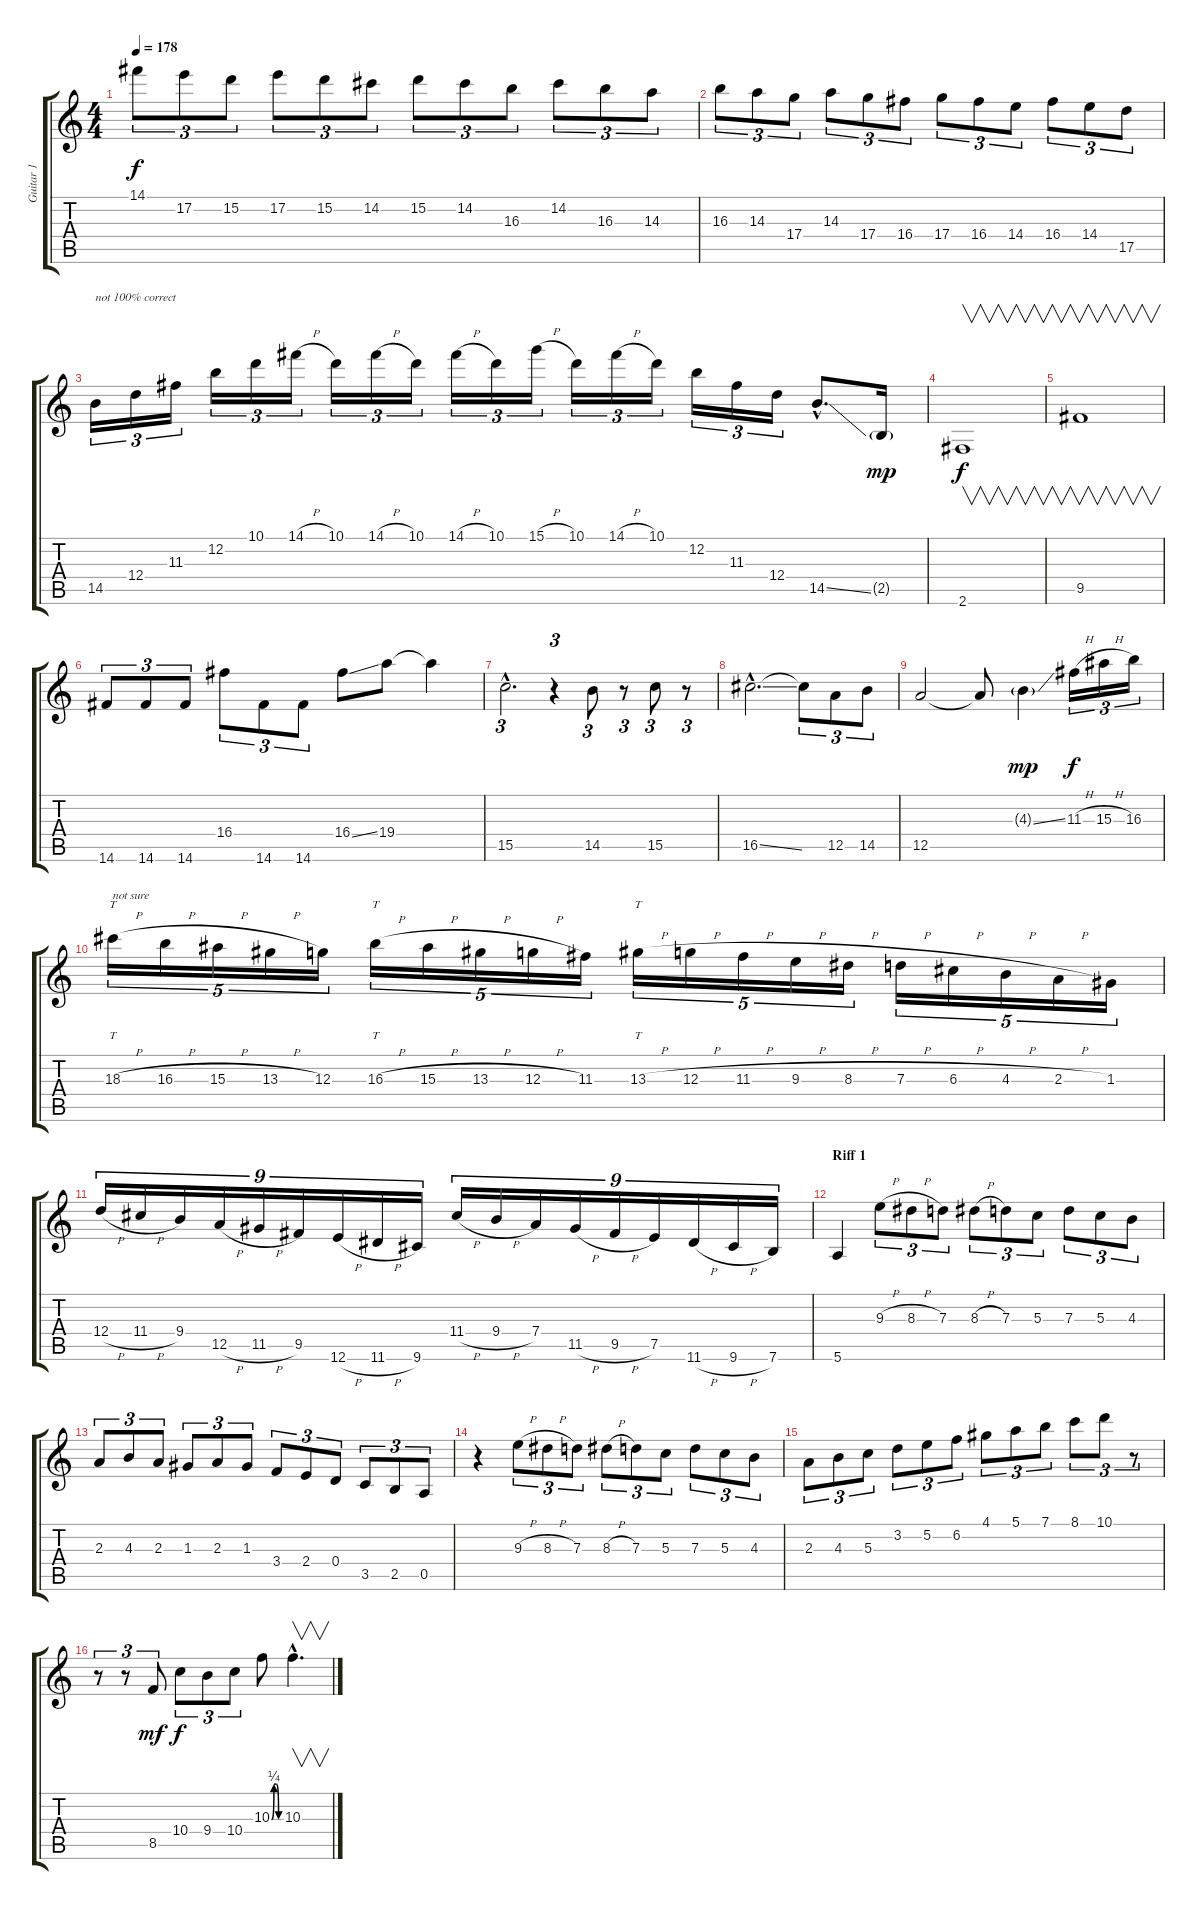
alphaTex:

\track ("Guitar 1" "Guitar 1") {instrument distortionguitar}
\staff {score tabs}
\tuning (E4 B3 G3 D3 A2 E2) {hide}
\ts (4 4)
\tempo 178
\clef g2
\ks c
14.1.8{tu (3 2) dy f} 17.2.8{tu (3 2)} 15.2.8{tu (3 2)} 17.2.8{tu (3 2)} 15.2.8{tu (3 2)} 14.2.8{tu (3 2)} 15.2.8{tu (3 2)} 14.2.8{tu (3 2)} 16.3.8{tu (3 2)} 14.2.8{tu (3 2)} 16.3.8{tu (3 2)} 14.3.8{tu (3 2)} |
16.3.8{tu (3 2)} 14.3.8{tu (3 2)} 17.4.8{tu (3 2)} 14.3.8{tu (3 2)} 17.4.8{tu (3 2)} 16.4.8{tu (3 2)} 17.4.8{tu (3 2)} 16.4.8{tu (3 2)} 14.4.8{tu (3 2)} 16.4.8{tu (3 2)} 14.4.8{tu (3 2)} 17.5.8{tu (3 2)} |
14.5.16{tu (3 2) txt "not 100% correct"} 12.4.16{tu (3 2)} 11.3.16{tu (3 2)} 12.2.16{tu (3 2)} 10.1.16{tu (3 2)} 14.1{h}.16{tu (3 2)} 10.1.16{tu (3 2)} 14.1{h}.16{tu (3 2)} 10.1.16{tu (3 2)} 14.1{h}.16{tu (3 2)} 10.1.16{tu (3 2)} 15.1{h}.16{tu (3 2)} 10.1.16{tu (3 2)} 14.1{h}.16{tu (3 2)} 10.1.16{tu (3 2)} 12.2.16{tu (3 2)} 11.3.16{tu (3 2)} 12.4.16{tu (3 2)} 14.5{ss hac}.8{d} 2.5{g}.16{dy mp volume 0} |
2.6.1{v dy f volume 13} |
9.5.1{v} |
14.6.8{tu (3 2)} 14.6.8{tu (3 2)} 14.6.8{tu (3 2)} 16.4.8{tu (3 2)} 14.6.8{tu (3 2)} 14.6.8{tu (3 2)} 16.4{ss}.8 19.4.8 19.4{t}.4 |
15.5{hac}.2{d tu (3 2)} r.4{tu (3 2)} 14.5.8{tu (3 2)} r.8{tu (3 2)} 15.5.8{tu (3 2)} r.8{tu (3 2)} |
16.5{ss hac}.2{d} 16.5{t}.8{tu (3 2)} 12.5.8{tu (3 2)} 14.5.8{tu (3 2)} |
12.5.2 12.5{t}.8 4.3{ss g}.4{dy mp} 11.3{h}.16{tu (3 2) dy f} 15.3{h}.16{tu (3 2)} 16.3.16{tu (3 2)} |
18.3{h}.16{tt tu (5 4) txt "not sure"} 16.3{h}.16{tu (5 4)} 15.3{h}.16{tu (5 4)} 13.3{h}.16{tu (5 4)} 12.3.16{tu (5 4)} 16.3{h}.16{tt tu (5 4)} 15.3{h}.16{tu (5 4)} 13.3{h}.16{tu (5 4)} 12.3{h}.16{tu (5 4)} 11.3.16{tu (5 4)} 13.3{h}.16{tt tu (5 4)} 12.3{h}.16{tu (5 4)} 11.3{h}.16{tu (5 4)} 9.3{h}.16{tu (5 4)} 8.3{h}.16{tu (5 4)} 7.3{h}.16{tu (5 4)} 6.3{h}.16{tu (5 4)} 4.3{h}.16{tu (5 4)} 2.3{h}.16{tu (5 4)} 1.3.16{tu (5 4)} |
12.4{h}.16{tu (9 8)} 11.4{h}.16{tu (9 8)} 9.4.16{tu (9 8)} 12.5{h}.16{tu (9 8)} 11.5{h}.16{tu (9 8)} 9.5.16{tu (9 8)} 12.6{h}.16{tu (9 8)} 11.6{h}.16{tu (9 8)} 9.6.16{tu (9 8)} 11.4{h}.16{tu (9 8)} 9.4{h}.16{tu (9 8)} 7.4.16{tu (9 8)} 11.5{h}.16{tu (9 8)} 9.5{h}.16{tu (9 8)} 7.5.16{tu (9 8)} 11.6{h}.16{tu (9 8)} 9.6{h}.16{tu (9 8)} 7.6.16{tu (9 8)} |
\section ("" "Riff 1")
5.6.4 9.3{h}.8{tu (3 2)} 8.3{h}.8{tu (3 2)} 7.3.8{tu (3 2)} 8.3{h}.8{tu (3 2)} 7.3.8{tu (3 2)} 5.3.8{tu (3 2)} 7.3.8{tu (3 2)} 5.3.8{tu (3 2)} 4.3.8{tu (3 2)} |
2.3.8{tu (3 2)} 4.3.8{tu (3 2)} 2.3.8{tu (3 2)} 1.3.8{tu (3 2)} 2.3.8{tu (3 2)} 1.3.8{tu (3 2)} 3.4.8{tu (3 2)} 2.4.8{tu (3 2)} 0.4.8{tu (3 2)} 3.5.8{tu (3 2)} 2.5.8{tu (3 2)} 0.5.8{tu (3 2)} |
r.4 9.3{h}.8{tu (3 2)} 8.3{h}.8{tu (3 2)} 7.3.8{tu (3 2)} 8.3{h}.8{tu (3 2)} 7.3.8{tu (3 2)} 5.3.8{tu (3 2)} 7.3.8{tu (3 2)} 5.3.8{tu (3 2)} 4.3.8{tu (3 2)} |
2.3.8{tu (3 2)} 4.3.8{tu (3 2)} 5.3.8{tu (3 2)} 3.2.8{tu (3 2)} 5.2.8{tu (3 2)} 6.2.8{tu (3 2)} 4.1.8{tu (3 2)} 5.1.8{tu (3 2)} 7.1.8{tu (3 2)} 8.1.8{tu (3 2)} 10.1.8{tu (3 2)} r.8{tu (3 2)} |
r.8{tu (3 2)} r.8{tu (3 2)} 8.5.8{tu (3 2) dy mf} 10.4.8{tu (3 2) dy f} 9.4.8{tu (3 2)} 10.4.8{tu (3 2)} 10.3{be (custom 0 0 15 1 30 1 45 0 60 0)}.8 10.3{hac}.4{v d}
